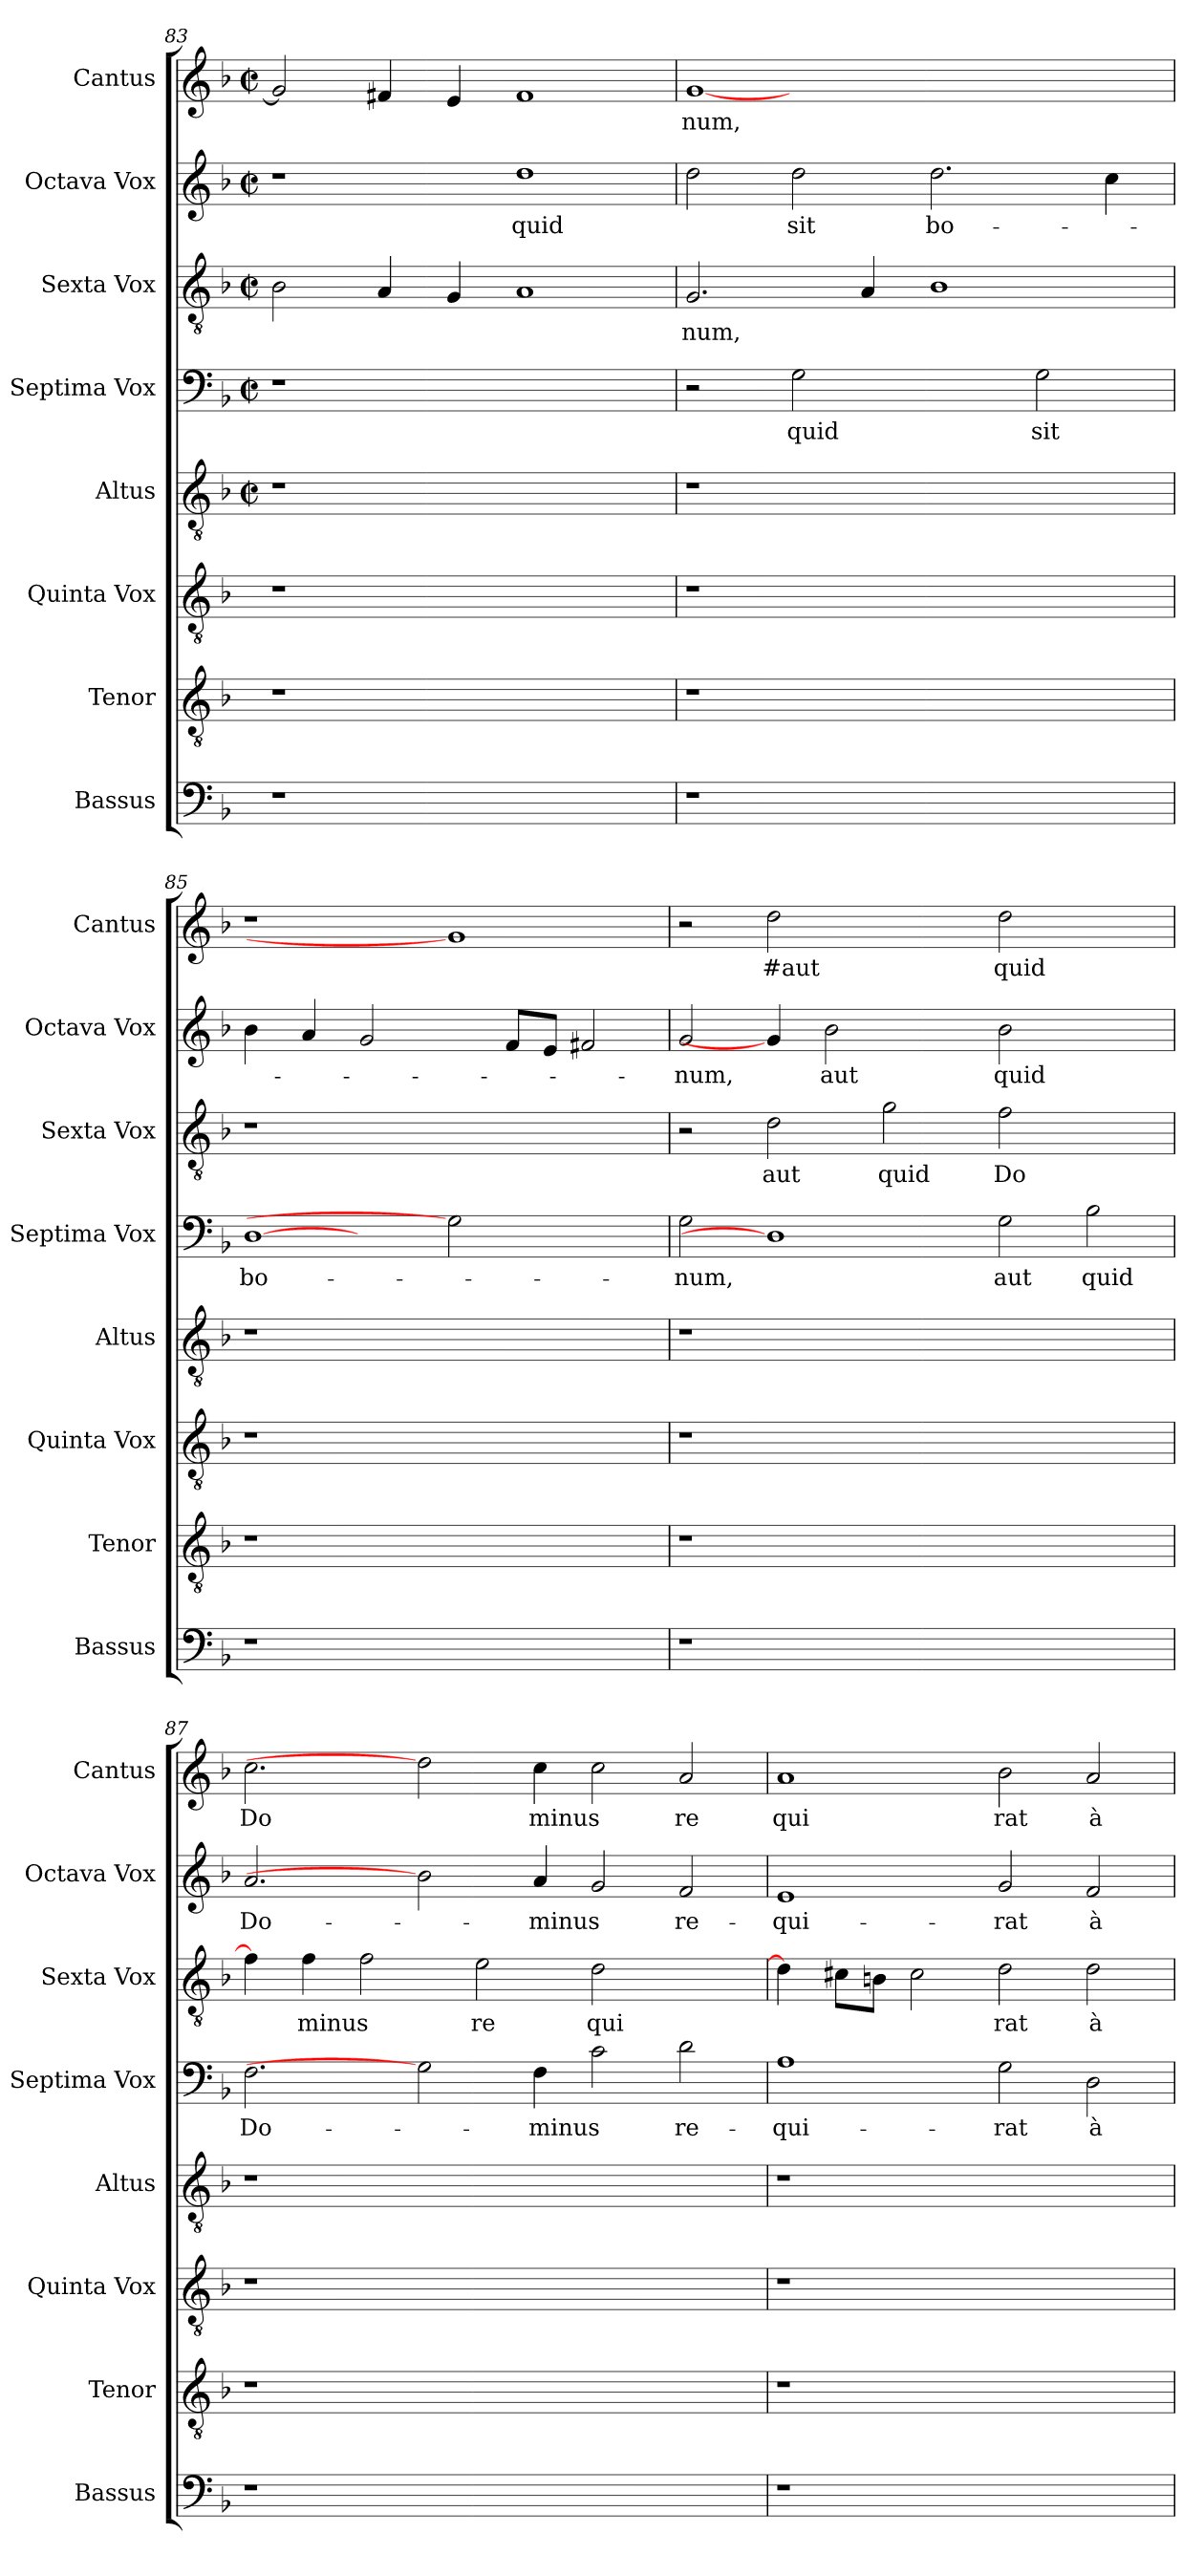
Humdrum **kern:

**kern	**kern	**kern	**kern	**kern	**text	**kern	**text	**kern	**text	**kern	**text
*part8	*part7	*part6	*part5	*part4	*part4	*part3	*part3	*part2	*part2	*part1	*part1
*staff8	*staff7	*staff6	*staff5	*staff4	*staff4	*staff3	*staff3	*staff2	*staff2	*staff1	*staff1
*I"Bassus	*I"Tenor	*I"Quinta  Vox	*I"Altus	*I"Septima  Vox	*	*I"Sexta  Vox	*	*I"Octava  Vox	*	*I"Cantus	*
*I'Bassus	*I'Tenor	*I'Quinta  Vox	*I'Altus	*I'Septima  Vox	*	*I'Sexta  Vox	*	*I'Octava  Vox	*	*I'Cantus	*
*clefF4	*clefGv2	*clefGv2	*clefGv2	*clefF4	*	*clefGv2	*	*clefG2	*	*clefG2	*
*ITrd-3c-5	*ITrd-3c-5	*ITrd-3c-5	*ITrd-3c-5	*	*	*	*	*	*	*	*
*k[b-e-]	*k[b-e-]	*k[b-e-]	*k[b-e-]	*k[b-]	*	*k[b-]	*	*k[b-]	*	*k[b-]	*
*B-:	*B-:	*B-:	*B-:	*F:	*	*F:	*	*F:	*	*F:	*
*	*	*	*M2/2	*M2/2	*	*M2/2	*	*M2/2	*	*M2/2	*
*	*	*	*met(c|)	*met(c|)	*	*met(c|)	*	*met(c|)	*	*met(c|)	*
=83	=83	=83	=83	=83	=83	=83	=83	=83	=83	=83	=83
1r	1r	1r	1r	1r	.	2B-\	.	1r	.	2g/]	.
.	.	.	.	.	.	4A/	.	.	.	4f#X/	.
.	.	.	.	.	.	4G/	.	.	.	4e/	.
!	!	!	!	!	!	!	!	!	!LO:LY:b	!	!
1ryy	1ryy	1ryy	1ryy	1ryy	.	1A	.	1dd	quid	1f#	.
!!LO:PB:g=z
=84	=84	=84	=84	=84	=84	=84	=84	=84	=84	=84	=84
!	!	!	!	!	!	!	!LO:LY:b	!	!	!	!LO:LY:b:cj
1r	1r	1r	1r	2r	.	2.G/	num,	2dd\	.	[1g	num,
!	!	!	!	!	!LO:LY:b:cj	!	!	!	!LO:LY:b:cj	!	!
.	.	.	.	[2G	quid	.	.	2dd\	sit	.	.
.	.	.	.	.	.	4A/	.	.	.	.	.
!	!	!	!	!	!	!	!	!	!LO:LY:b:cj	!	!
1ryy	1ryy	1ryy	1ryy	2ryy	.	1B-	.	2.dd\	bo-	1ryy	.
!	!	!	!	!	!LO:LY:b:cj	!	!	!	!	!	!
.	.	.	.	2G\	sit	.	.	.	.	.	.
.	.	.	.	.	.	.	.	4cc\	.	.	.
=85	=85	=85	=85	=85	=85	=85	=85	=85	=85	=85	=85
!	!	!	!	!	!LO:LY:b:cj	!	!	!	!	!	!
1r	1r	1r	1r	[1D	bo-	1r	.	4b-\	.	1r	.
.	.	.	.	.	.	.	.	4a/	.	.	.
.	.	.	.	.	.	.	.	[2g/	.	.	.
1ryy	1ryy	1ryy	1ryy	2G]	.	1ryy	.	4ryy	.	1g]	.
.	.	.	.	.	.	.	.	8f/L	.	.	.
.	.	.	.	.	.	.	.	8e/J	.	.	.
.	.	.	.	2ryy	.	.	.	2f#/	.	.	.
=86	=86	=86	=86	=86	=86	=86	=86	=86	=86	=86	=86
!	!	!	!	!	!LO:LY:b:cj	!	!	!	!LO:LY:b:cj	!	!
1r	1r	1r	1r	2G\	-num,	2r	.	2g/	-num,	2r	.
!	!	!	!	!	!	!	!LO:LY:b:cj	!	!	!	!LO:LY:b:rj
.	.	.	.	1D]	.	2d\	aut	4g/]	.	[2dd	#aut
!	!	!	!	!	!	!	!	!	!LO:LY:b:cj	!	!
.	.	.	.	.	.	.	.	[2b-	aut	.	.
!	!	!	!	!	!	!	!LO:LY:b:cj	!	!	!	!
1.ryy	1.ryy	1.ryy	1.ryy	.	.	2g\	quid	.	.	2ryy	.
.	.	.	.	.	.	.	.	4ryy	.	.	.
!	!	!	!	!	!LO:LY:b:cj	!	!LO:LY:b	!	!LO:LY:b:cj	!	!LO:LY:b:cj
.	.	.	.	[2G	aut	[>2f\	Do	2b-\	quid	2dd\	quid
!	!	!	!	!	!LO:LY:b:cj	!	!	!	!	!	!
.	.	.	.	2B-\	quid	2ryy	.	2ryy	.	2ryy	.
=87	=87	=87	=87	=87	=87	=87	=87	=87	=87	=87	=87
!	!	!	!	!	!LO:LY:b:cj	!	!	!	!LO:LY:b:cj	!	!LO:LY:b:cj
1r	1r	1r	1r	2.F\	Do-	4f\]	.	2.a/	Do-	2.cc\	Do
!	!	!	!	!	!	!	!LO:LY:b	!	!	!	!
.	.	.	.	.	.	4f\	minus	.	.	.	.
.	.	.	.	.	.	2f\	.	.	.	.	.
.	.	.	.	2G]	.	.	.	2b-]	.	2dd]	.
!	!	!	!	!	!	!	!LO:LY:b:cj	!	!	!	!
1.ryy	1.ryy	1.ryy	1.ryy	.	.	2e\	re	.	.	.	.
!	!	!	!	!	!LO:LY:b	!	!	!	!LO:LY:b	!	!LO:LY:b
.	.	.	.	4F\	-minus	.	.	4a/	-minus	4cc\	minus
!	!	!	!	!	!	!	!LO:LY:b	!	!	!	!
.	.	.	.	2c\	.	[>2d\	qui	2g/	.	2cc\	.
!	!	!	!	!	!LO:LY:b:cj	!	!	!	!LO:LY:b:cj	!	!LO:LY:b:cj
.	.	.	.	2d\	re-	2ryy	.	2f/	re-	2a/	re
=88	=88	=88	=88	=88	=88	=88	=88	=88	=88	=88	=88
!	!	!	!	!	!LO:LY:b:cj	!	!	!	!LO:LY:b:cj	!	!LO:LY:b:cj
1r	1r	1r	1r	1A	-qui-	4d\]	.	1e	-qui-	1a	qui
.	.	.	.	.	.	8c#X\L	.	.	.	.	.
.	.	.	.	.	.	8B\J	.	.	.	.	.
.	.	.	.	.	.	2c#\	.	.	.	.	.
!	!	!	!	!	!LO:LY:b:cj	!	!LO:LY:b:cj	!	!LO:LY:b:cj	!	!LO:LY:b:cj
1ryy	1ryy	1ryy	1ryy	2G\	-rat	2d\	rat	2g/	-rat	2b-\	rat
!	!	!	!	!	!LO:LY:b:cj	!	!LO:LY:b:cj	!	!LO:LY:b:cj	!	!LO:LY:b:cj
.	.	.	.	2D\	à	2d\	à	2f/	à	2a/	à
=	=	=	=	=	=	=	=	=	=	=	=
*-	*-	*-	*-	*-	*-	*-	*-	*-	*-	*-	*-
